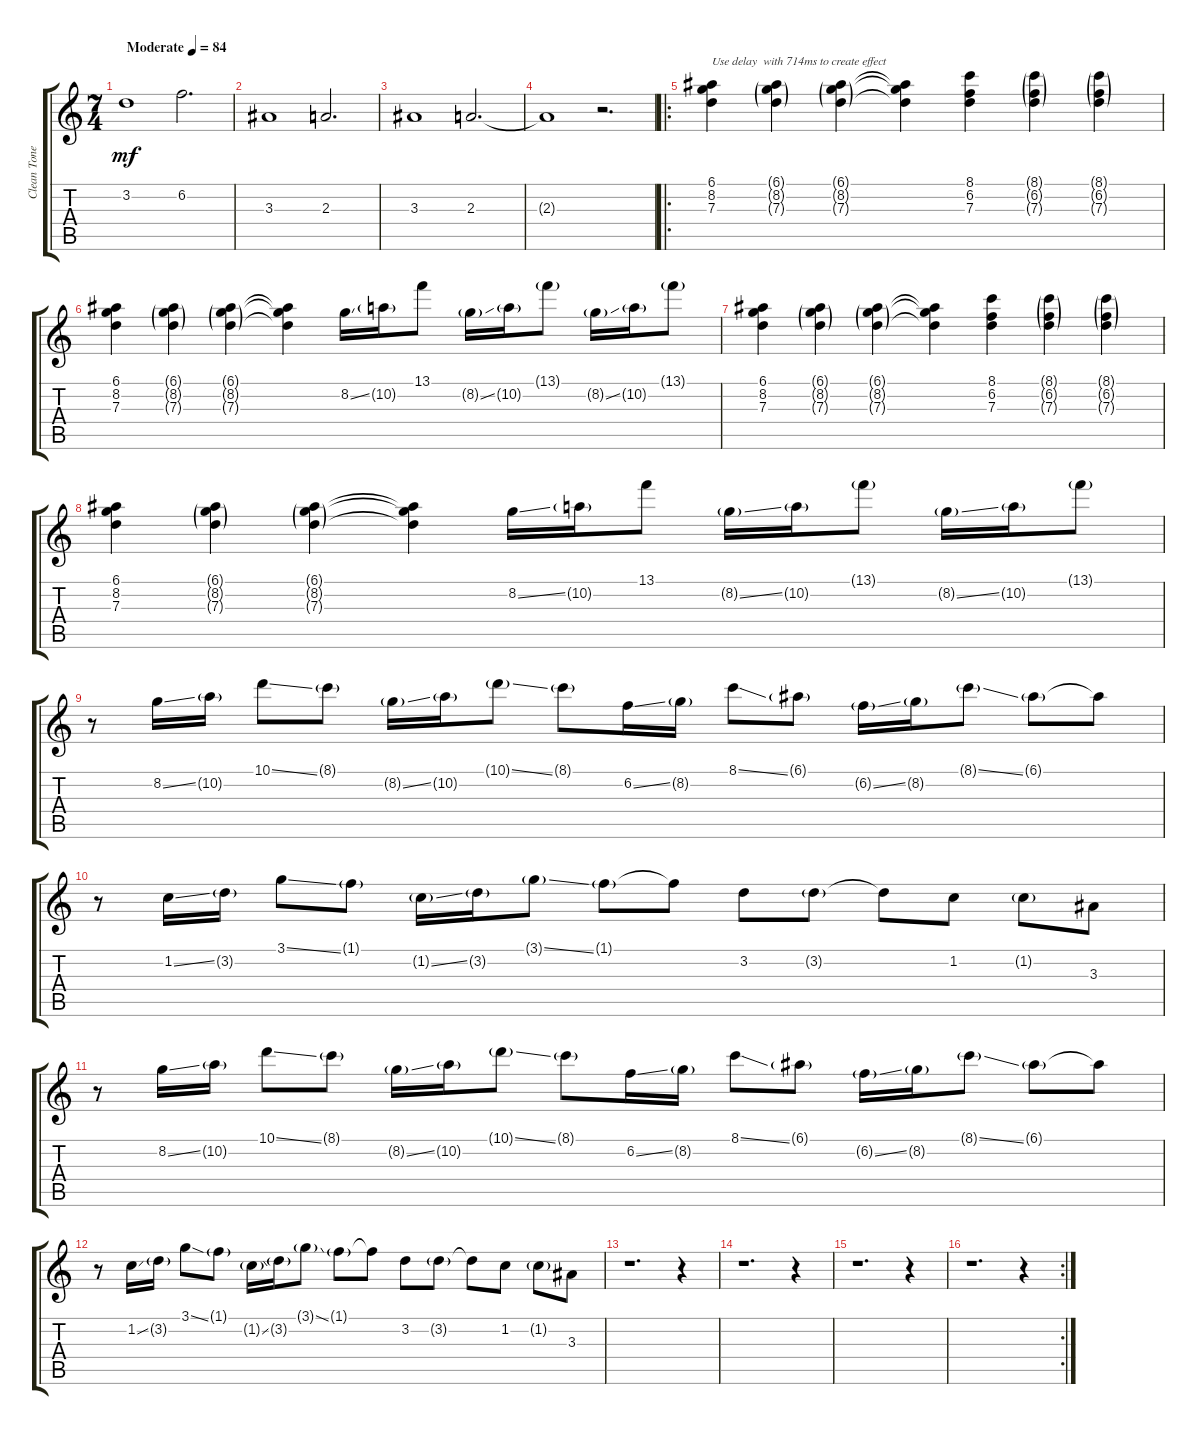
\track ("Clean Tone Guitar 2" "Clean Tone") {instrument electricguitarjazz}
\staff {score tabs}
\tuning (E4 B3 G3 D3 A2 E2) {hide}
\ts (7 4)
\tempo (84 "Moderate")
\clef g2
\ks c
3.2.1{dy mf instrument electricguitarjazz} 6.2.2{d} |
3.3.1 2.3.2{d} |
3.3.1 2.3.2{d} |
2.3{t}.1 r.2{d} |
\ro
(6.1 8.2 7.3).4{txt "Use delay  with 714ms to create effect"} (6.1{g} 8.2{g} 7.3{g}).4 (6.1{g} 8.2{g} 7.3{g}).4 (6.1{t} 8.2{t} 7.3{t}).4 (8.1 6.2 7.3).4 (8.1{g} 6.2{g} 7.3{g}).4 (8.1{g} 6.2{g} 7.3{g}).4 |
(6.1 8.2 7.3).4 (6.1{g} 8.2{g} 7.3{g}).4 (6.1{g} 8.2{g} 7.3{g}).4 (6.1{t} 8.2{t} 7.3{t}).4 8.2{ss}.16 10.2{g}.16 13.1.8 8.2{ss g}.16 10.2{g}.16 13.1{g}.8 8.2{ss g}.16 10.2{g}.16 13.1{g}.8 |
(6.1 8.2 7.3).4 (6.1{g} 8.2{g} 7.3{g}).4 (6.1{g} 8.2{g} 7.3{g}).4 (6.1{t} 8.2{t} 7.3{t}).4 (8.1 6.2 7.3).4 (8.1{g} 6.2{g} 7.3{g}).4 (8.1{g} 6.2{g} 7.3{g}).4 |
(6.1 8.2 7.3).4 (6.1{g} 8.2{g} 7.3{g}).4 (6.1{g} 8.2{g} 7.3{g}).4 (6.1{t} 8.2{t} 7.3{t}).4 8.2{ss}.16 10.2{g}.16 13.1.8 8.2{ss g}.16 10.2{g}.16 13.1{g}.8 8.2{ss g}.16 10.2{g}.16 13.1{g}.8 |
r.8 8.2{ss}.16 10.2{g}.16 10.1{ss}.8 8.1{g}.8 8.2{ss g}.16 10.2{g}.16 10.1{ss g}.8 8.1{g}.8 6.2{ss}.16 8.2{g}.16 8.1{ss}.8 6.1{g}.8 6.2{ss g}.16 8.2{g}.16 8.1{ss g}.8 6.1{g}.8 6.1{t}.8 |
r.8 1.2{ss}.16 3.2{g}.16 3.1{ss}.8 1.1{g}.8 1.2{ss g}.16 3.2{g}.16 3.1{ss g}.8 1.1{g}.8 1.1{t}.8 3.2.8 3.2{g}.8 3.2{t}.8 1.2.8 1.2{g}.8 3.3.8 |
r.8 8.2{ss}.16 10.2{g}.16 10.1{ss}.8 8.1{g}.8 8.2{ss g}.16 10.2{g}.16 10.1{ss g}.8 8.1{g}.8 6.2{ss}.16 8.2{g}.16 8.1{ss}.8 6.1{g}.8 6.2{ss g}.16 8.2{g}.16 8.1{ss g}.8 6.1{g}.8 6.1{t}.8 |
r.8 1.2{ss}.16 3.2{g}.16 3.1{ss}.8 1.1{g}.8 1.2{ss g}.16 3.2{g}.16 3.1{ss g}.8 1.1{g}.8 1.1{t}.8 3.2.8 3.2{g}.8 3.2{t}.8 1.2.8 1.2{g}.8 3.3.8 |
r.1{d} r.4 |
r.1{d} r.4 |
r.1{d} r.4 |
\rc 2
r.1{d} r.4
